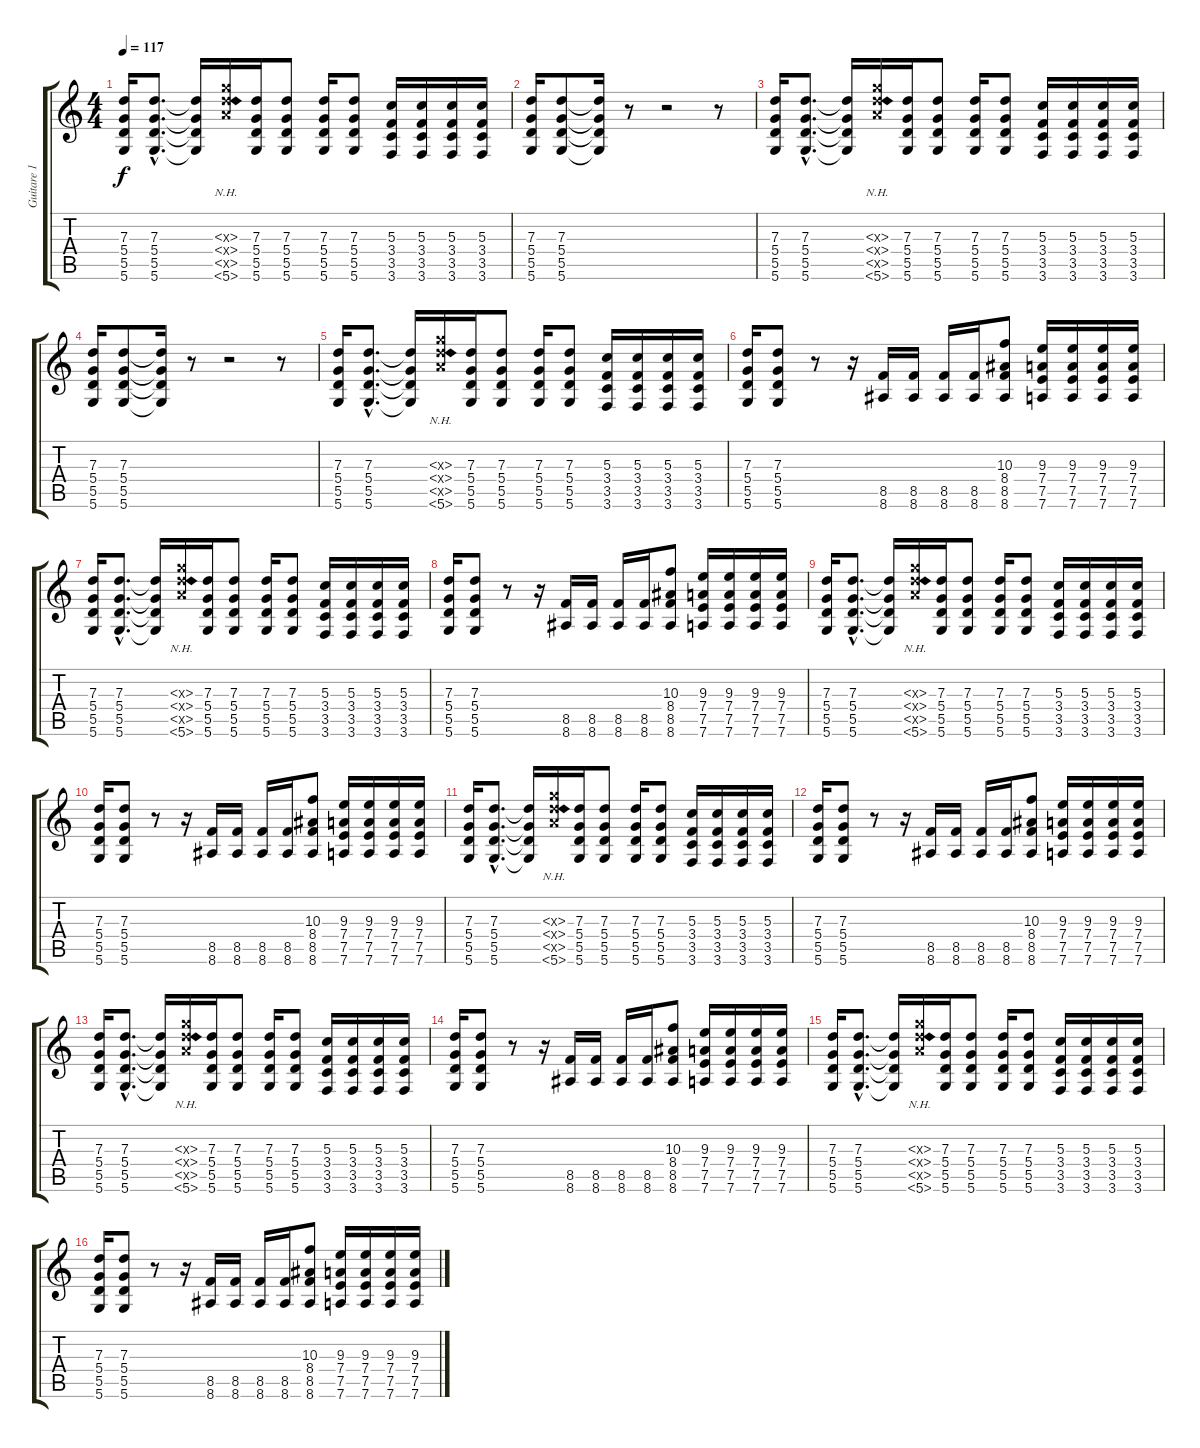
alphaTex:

\track ("Guitare 1" "Guitare 1") {instrument distortionguitar}
\staff {score tabs}
\tuning (E4 B3 G3 D3 A2 D2) {hide}
\ts (4 4)
\tempo 117
\clef g2
\ks c
(7.3 5.4 5.5 5.6).16{dy f} (7.3{hac} 5.4{hac} 5.5{hac} 5.6{hac}).8{d} (7.3{t} 5.4{t} 5.5{t} 5.6{t}).16 (-1.3{nh x} -1.4{nh x} -1.5{nh x} 5.6{nh}).16 (7.3 5.4 5.5 5.6).16 (7.3 5.4 5.5 5.6).8 (7.3 5.4 5.5 5.6).16 (7.3 5.4 5.5 5.6).8 (5.3 3.4 3.5 3.6).16 (5.3 3.4 3.5 3.6).16 (5.3 3.4 3.5 3.6).16 (5.3 3.4 3.5 3.6).16 |
(7.3 5.4 5.5 5.6).16 (7.3 5.4 5.5 5.6).8 (7.3{t} 5.4{t} 5.5{t} 5.6{t}).16 r.8 r.2 r.8 |
(7.3 5.4 5.5 5.6).16 (7.3{hac} 5.4{hac} 5.5{hac} 5.6{hac}).8{d} (7.3{t} 5.4{t} 5.5{t} 5.6{t}).16 (-1.3{nh x} -1.4{nh x} -1.5{nh x} 5.6{nh}).16 (7.3 5.4 5.5 5.6).16 (7.3 5.4 5.5 5.6).8 (7.3 5.4 5.5 5.6).16 (7.3 5.4 5.5 5.6).8 (5.3 3.4 3.5 3.6).16 (5.3 3.4 3.5 3.6).16 (5.3 3.4 3.5 3.6).16 (5.3 3.4 3.5 3.6).16 |
(7.3 5.4 5.5 5.6).16 (7.3 5.4 5.5 5.6).8 (7.3{t} 5.4{t} 5.5{t} 5.6{t}).16 r.8 r.2 r.8 |
(7.3 5.4 5.5 5.6).16 (7.3{hac} 5.4{hac} 5.5{hac} 5.6{hac}).8{d} (7.3{t} 5.4{t} 5.5{t} 5.6{t}).16 (-1.3{nh x} -1.4{nh x} -1.5{nh x} 5.6{nh}).16 (7.3 5.4 5.5 5.6).16 (7.3 5.4 5.5 5.6).8 (7.3 5.4 5.5 5.6).16 (7.3 5.4 5.5 5.6).8 (5.3 3.4 3.5 3.6).16 (5.3 3.4 3.5 3.6).16 (5.3 3.4 3.5 3.6).16 (5.3 3.4 3.5 3.6).16 |
(7.3 5.4 5.5 5.6).16 (7.3 5.4 5.5 5.6).8 r.8 r.16 (8.5 8.6).16 (8.5 8.6).16 (8.5 8.6).16 (8.5 8.6).16 (10.3 8.4 8.5 8.6).8 (9.3 7.4 7.5 7.6).16 (9.3 7.4 7.5 7.6).16 (9.3 7.4 7.5 7.6).16 (9.3 7.4 7.5 7.6).16 |
(7.3 5.4 5.5 5.6).16 (7.3{hac} 5.4{hac} 5.5{hac} 5.6{hac}).8{d} (7.3{t} 5.4{t} 5.5{t} 5.6{t}).16 (-1.3{nh x} -1.4{nh x} -1.5{nh x} 5.6{nh}).16 (7.3 5.4 5.5 5.6).16 (7.3 5.4 5.5 5.6).8 (7.3 5.4 5.5 5.6).16 (7.3 5.4 5.5 5.6).8 (5.3 3.4 3.5 3.6).16 (5.3 3.4 3.5 3.6).16 (5.3 3.4 3.5 3.6).16 (5.3 3.4 3.5 3.6).16 |
(7.3 5.4 5.5 5.6).16 (7.3 5.4 5.5 5.6).8 r.8 r.16 (8.5 8.6).16 (8.5 8.6).16 (8.5 8.6).16 (8.5 8.6).16 (10.3 8.4 8.5 8.6).8 (9.3 7.4 7.5 7.6).16 (9.3 7.4 7.5 7.6).16 (9.3 7.4 7.5 7.6).16 (9.3 7.4 7.5 7.6).16 |
(7.3 5.4 5.5 5.6).16 (7.3{hac} 5.4{hac} 5.5{hac} 5.6{hac}).8{d} (7.3{t} 5.4{t} 5.5{t} 5.6{t}).16 (-1.3{nh x} -1.4{nh x} -1.5{nh x} 5.6{nh}).16 (7.3 5.4 5.5 5.6).16 (7.3 5.4 5.5 5.6).8 (7.3 5.4 5.5 5.6).16 (7.3 5.4 5.5 5.6).8 (5.3 3.4 3.5 3.6).16 (5.3 3.4 3.5 3.6).16 (5.3 3.4 3.5 3.6).16 (5.3 3.4 3.5 3.6).16 |
(7.3 5.4 5.5 5.6).16 (7.3 5.4 5.5 5.6).8 r.8 r.16 (8.5 8.6).16 (8.5 8.6).16 (8.5 8.6).16 (8.5 8.6).16 (10.3 8.4 8.5 8.6).8 (9.3 7.4 7.5 7.6).16 (9.3 7.4 7.5 7.6).16 (9.3 7.4 7.5 7.6).16 (9.3 7.4 7.5 7.6).16 |
(7.3 5.4 5.5 5.6).16 (7.3{hac} 5.4{hac} 5.5{hac} 5.6{hac}).8{d} (7.3{t} 5.4{t} 5.5{t} 5.6{t}).16 (-1.3{nh x} -1.4{nh x} -1.5{nh x} 5.6{nh}).16 (7.3 5.4 5.5 5.6).16 (7.3 5.4 5.5 5.6).8 (7.3 5.4 5.5 5.6).16 (7.3 5.4 5.5 5.6).8 (5.3 3.4 3.5 3.6).16 (5.3 3.4 3.5 3.6).16 (5.3 3.4 3.5 3.6).16 (5.3 3.4 3.5 3.6).16 |
(7.3 5.4 5.5 5.6).16 (7.3 5.4 5.5 5.6).8 r.8 r.16 (8.5 8.6).16 (8.5 8.6).16 (8.5 8.6).16 (8.5 8.6).16 (10.3 8.4 8.5 8.6).8 (9.3 7.4 7.5 7.6).16 (9.3 7.4 7.5 7.6).16 (9.3 7.4 7.5 7.6).16 (9.3 7.4 7.5 7.6).16 |
(7.3 5.4 5.5 5.6).16 (7.3{hac} 5.4{hac} 5.5{hac} 5.6{hac}).8{d} (7.3{t} 5.4{t} 5.5{t} 5.6{t}).16 (-1.3{nh x} -1.4{nh x} -1.5{nh x} 5.6{nh}).16 (7.3 5.4 5.5 5.6).16 (7.3 5.4 5.5 5.6).8 (7.3 5.4 5.5 5.6).16 (7.3 5.4 5.5 5.6).8 (5.3 3.4 3.5 3.6).16 (5.3 3.4 3.5 3.6).16 (5.3 3.4 3.5 3.6).16 (5.3 3.4 3.5 3.6).16 |
(7.3 5.4 5.5 5.6).16 (7.3 5.4 5.5 5.6).8 r.8 r.16 (8.5 8.6).16 (8.5 8.6).16 (8.5 8.6).16 (8.5 8.6).16 (10.3 8.4 8.5 8.6).8 (9.3 7.4 7.5 7.6).16 (9.3 7.4 7.5 7.6).16 (9.3 7.4 7.5 7.6).16 (9.3 7.4 7.5 7.6).16 |
(7.3 5.4 5.5 5.6).16 (7.3{hac} 5.4{hac} 5.5{hac} 5.6{hac}).8{d} (7.3{t} 5.4{t} 5.5{t} 5.6{t}).16 (-1.3{nh x} -1.4{nh x} -1.5{nh x} 5.6{nh}).16 (7.3 5.4 5.5 5.6).16 (7.3 5.4 5.5 5.6).8 (7.3 5.4 5.5 5.6).16 (7.3 5.4 5.5 5.6).8 (5.3 3.4 3.5 3.6).16 (5.3 3.4 3.5 3.6).16 (5.3 3.4 3.5 3.6).16 (5.3 3.4 3.5 3.6).16 |
(7.3 5.4 5.5 5.6).16 (7.3 5.4 5.5 5.6).8 r.8 r.16 (8.5 8.6).16 (8.5 8.6).16 (8.5 8.6).16 (8.5 8.6).16 (10.3 8.4 8.5 8.6).8 (9.3 7.4 7.5 7.6).16 (9.3 7.4 7.5 7.6).16 (9.3 7.4 7.5 7.6).16 (9.3 7.4 7.5 7.6).16
